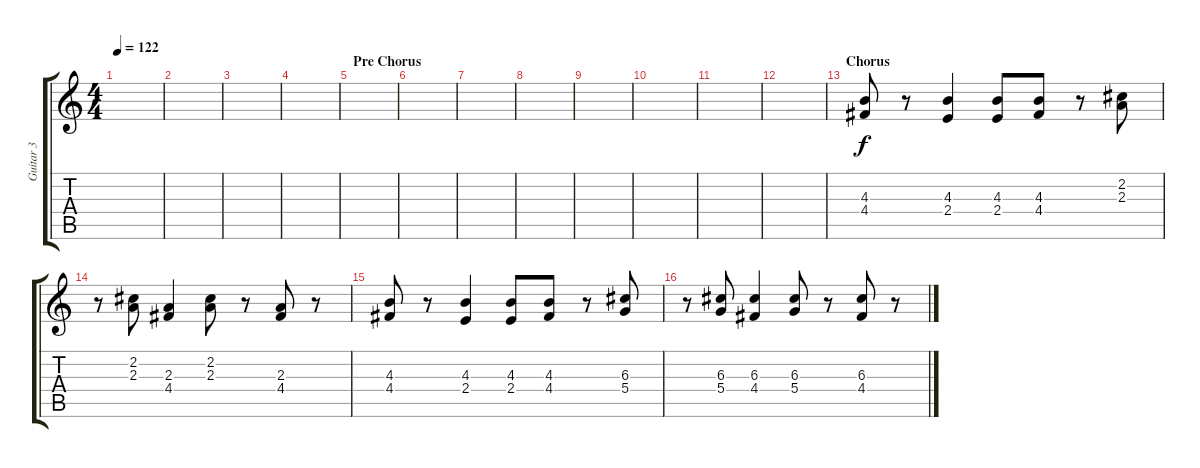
\track ("Guitar 3" "Guitar 3") {instrument acousticguitarnylon}
\staff {score tabs}
\tuning (E4 B3 G3 D3 A2 D2) {hide}
\ts (4 4)
\tempo 122
\clef g2
\ks c
|
|
|
|
\section ("" "Pre Chorus")
|
|
|
|
|
|
|
|
\section ("" "Chorus")
(4.3 4.4).8{volume 12} r.8 (4.3 2.4).4 (4.3 2.4).8 (4.3 4.4).8 r.8 (2.2 2.3).8 |
r.8 (2.2 2.3).8 (2.3 4.4).4 (2.2 2.3).8 r.8 (2.3 4.4).8 r.8 |
(4.3 4.4).8 r.8 (4.3 2.4).4 (4.3 2.4).8 (4.3 4.4).8 r.8 (6.3 5.4).8 |
r.8 (6.3 5.4).8 (6.3 4.4).4 (6.3 5.4).8 r.8 (6.3 4.4).8 r.8
